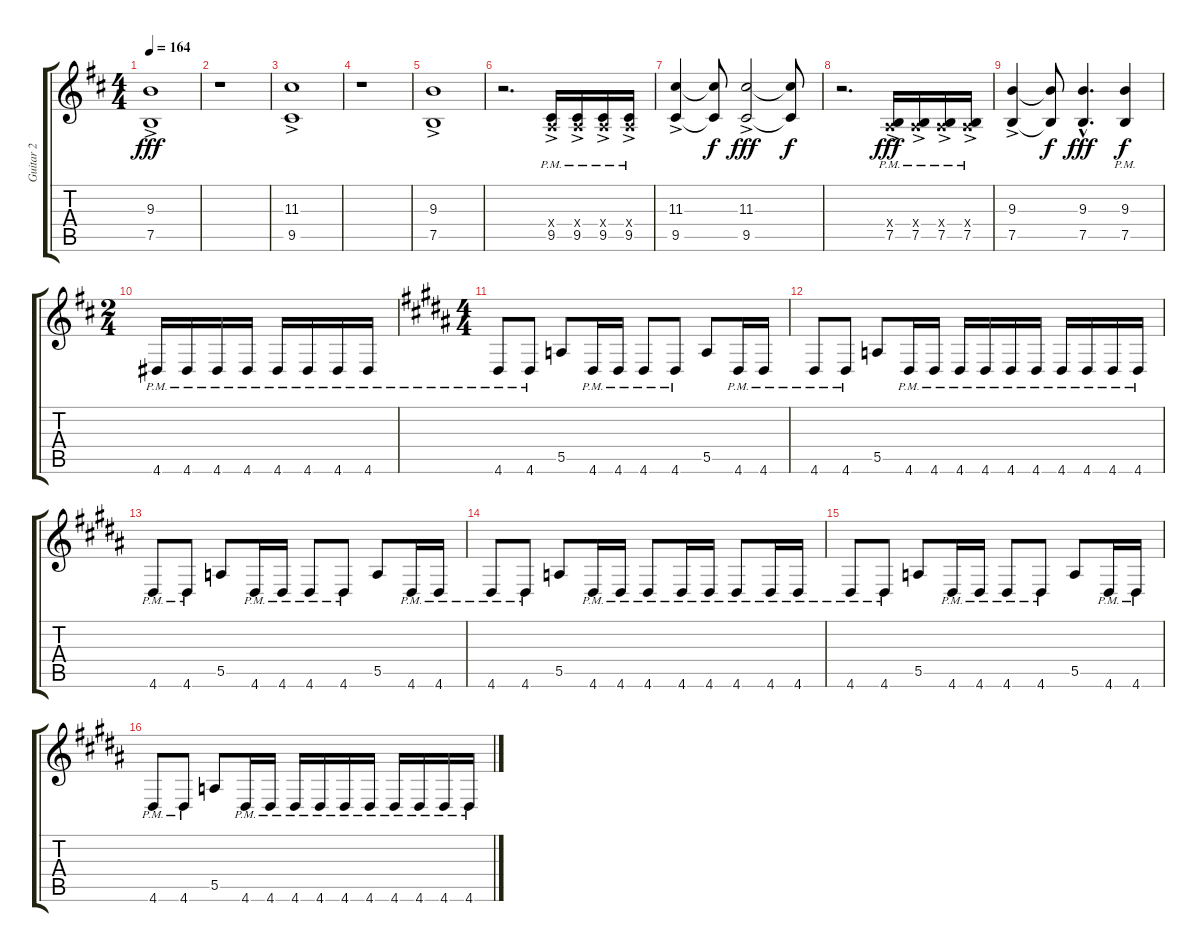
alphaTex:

\track ("Guitar 2" "Guitar 2") {instrument distortionguitar}
\staff {score tabs}
\tuning (B3 Gb3 D3 A2 E2 B1) {hide}
\ts (4 4)
\tempo 164
\clef g2
\ks bminor
(9.3 7.5{ac}).1{dy fff} |
r.1 |
(11.3 9.5{ac}).1 |
r.1 |
(9.3 7.5{ac}).1 |
r.2{d} (0.4{x} 9.5{ac pm}).16 (0.4{x} 9.5{ac pm}).16 (0.4{x} 9.5{ac pm}).16 (0.4{x} 9.5{ac pm}).16 |
(11.3 9.5{ac}).4 (11.3{t} 9.5{t}).8{dy f} (11.3 9.5{ac}).2{dy fff} (11.3{t} 9.5{t}).8{dy f} |
r.2{d} (0.4{x} 7.5{ac pm}).16{dy fff} (0.4{x} 7.5{ac pm}).16 (0.4{x} 7.5{ac pm}).16 (0.4{x} 7.5{ac pm}).16 |
(9.3 7.5{ac}).4 (9.3{t} 7.5{t}).8{dy f} (9.3{hac} 7.5{hac}).4{d dy fff} (9.3{pm} 7.5{pm}).4{dy f} |
\ts (2 4)
4.6{pm}.16 4.6{pm}.16 4.6{pm}.16 4.6{pm}.16 4.6{pm}.16 4.6{pm}.16 4.6{pm}.16 4.6{pm}.16 |
\ts (4 4)
\ks g#minor
4.6{pm}.8 4.6{pm}.8 5.5.8 4.6{pm}.16 4.6{pm}.16 4.6{pm}.8 4.6{pm}.8 5.5.8 4.6{pm}.16 4.6{pm}.16 |
4.6{pm}.8 4.6{pm}.8 5.5.8 4.6{pm}.16 4.6{pm}.16 4.6{pm}.16 4.6{pm}.16 4.6{pm}.16 4.6{pm}.16 4.6{pm}.16 4.6{pm}.16 4.6{pm}.16 4.6{pm}.16 |
4.6{pm}.8 4.6{pm}.8 5.5.8 4.6{pm}.16 4.6{pm}.16 4.6{pm}.8 4.6{pm}.8 5.5.8 4.6{pm}.16 4.6{pm}.16 |
4.6{pm}.8 4.6{pm}.8 5.5.8 4.6{pm}.16 4.6{pm}.16 4.6{pm}.8 4.6{pm}.16 4.6{pm}.16 4.6{pm}.8 4.6{pm}.16 4.6{pm}.16 |
4.6{pm}.8 4.6{pm}.8 5.5.8 4.6{pm}.16 4.6{pm}.16 4.6{pm}.8 4.6{pm}.8 5.5.8 4.6{pm}.16 4.6{pm}.16 |
4.6{pm}.8 4.6{pm}.8 5.5.8 4.6{pm}.16 4.6{pm}.16 4.6{pm}.16 4.6{pm}.16 4.6{pm}.16 4.6{pm}.16 4.6{pm}.16 4.6{pm}.16 4.6{pm}.16 4.6{pm}.16
